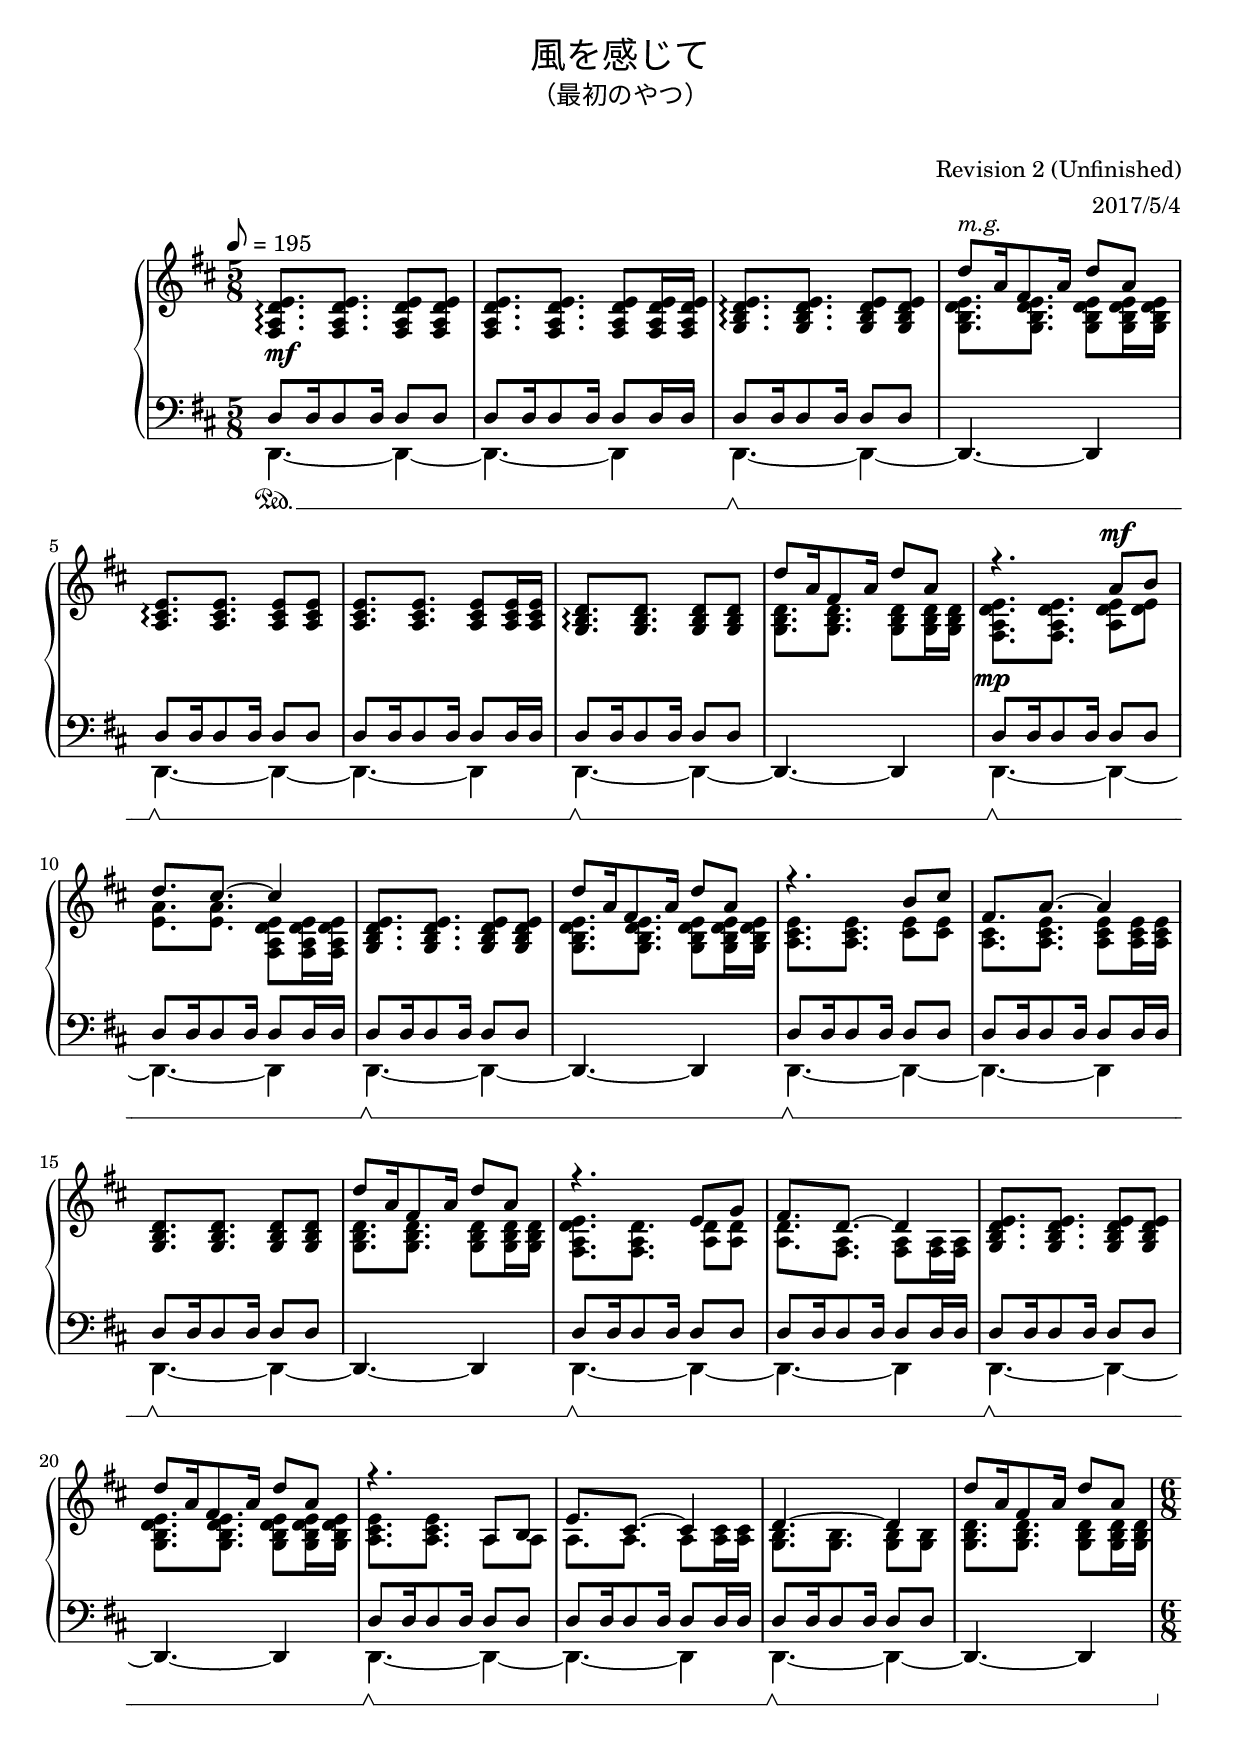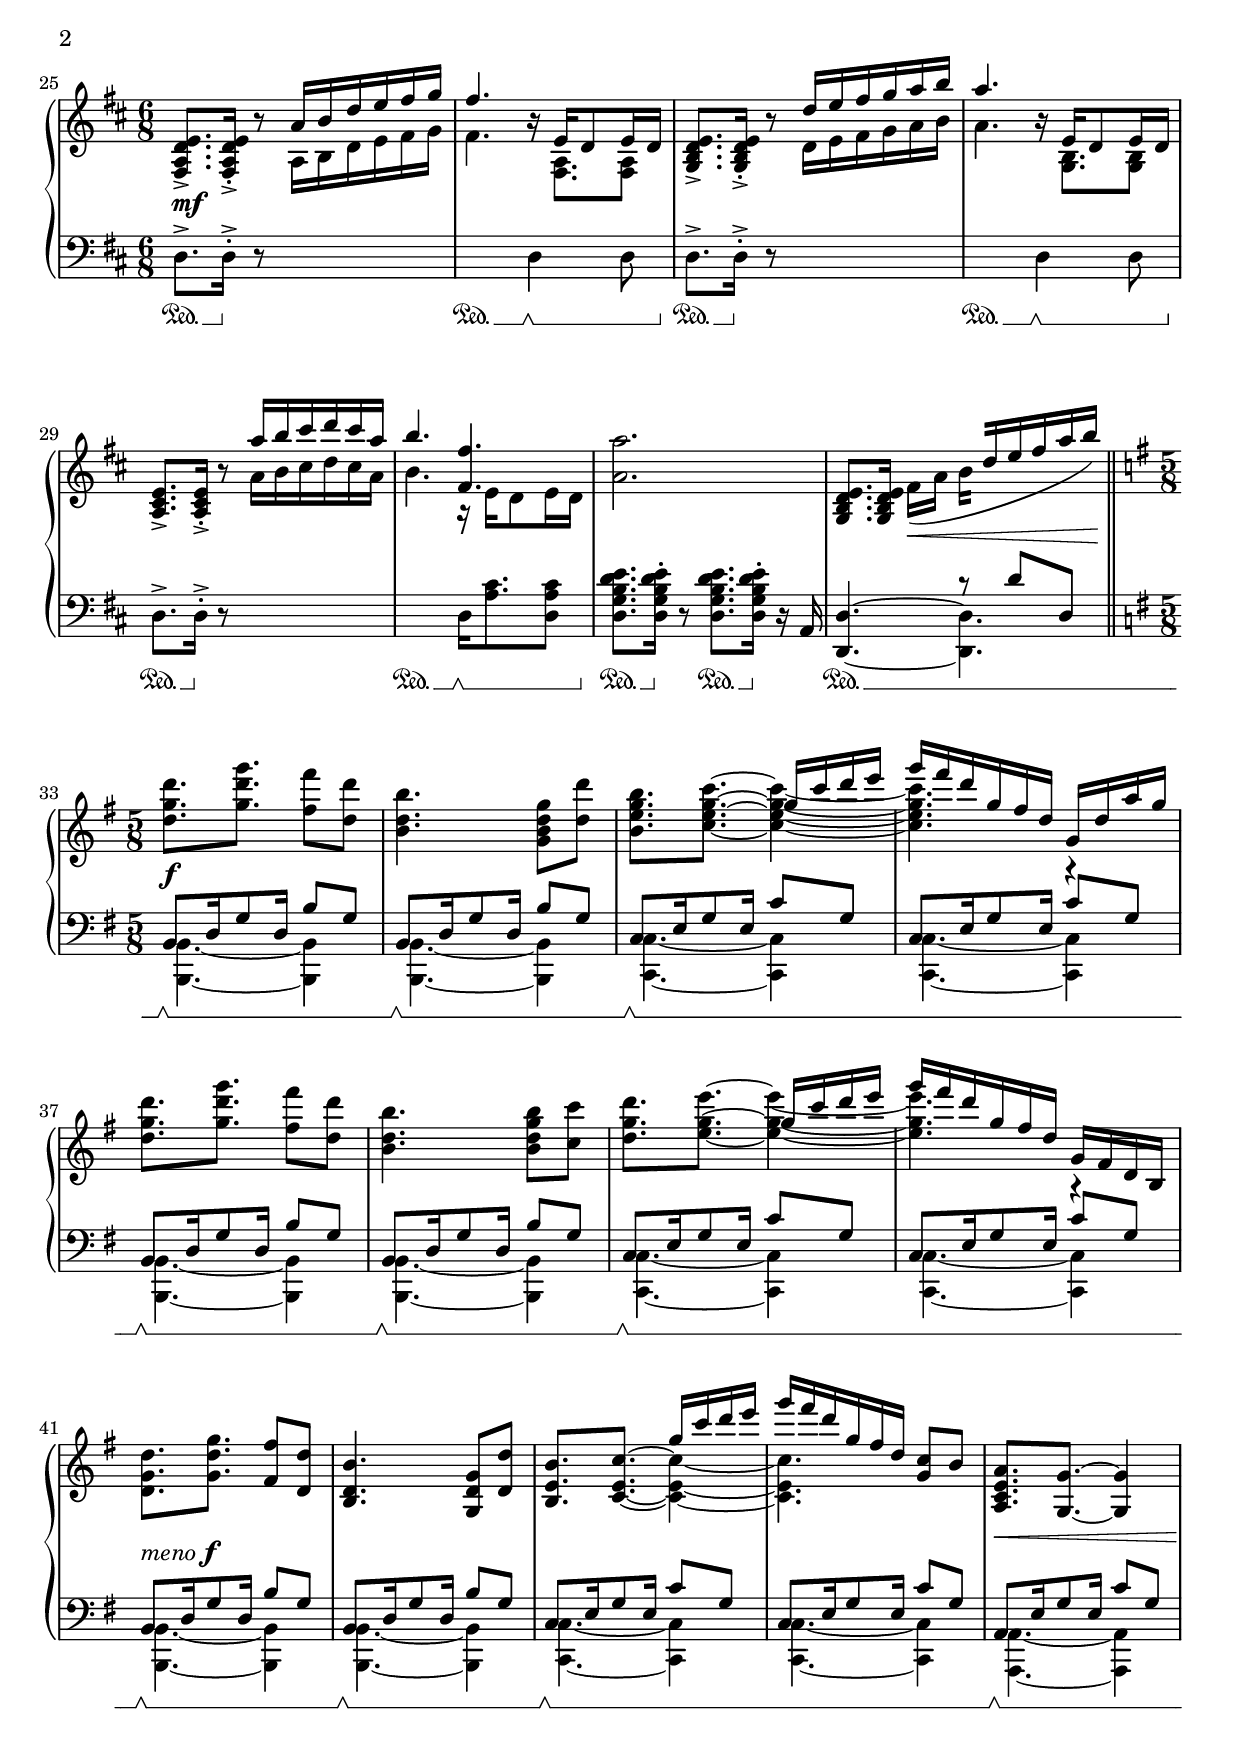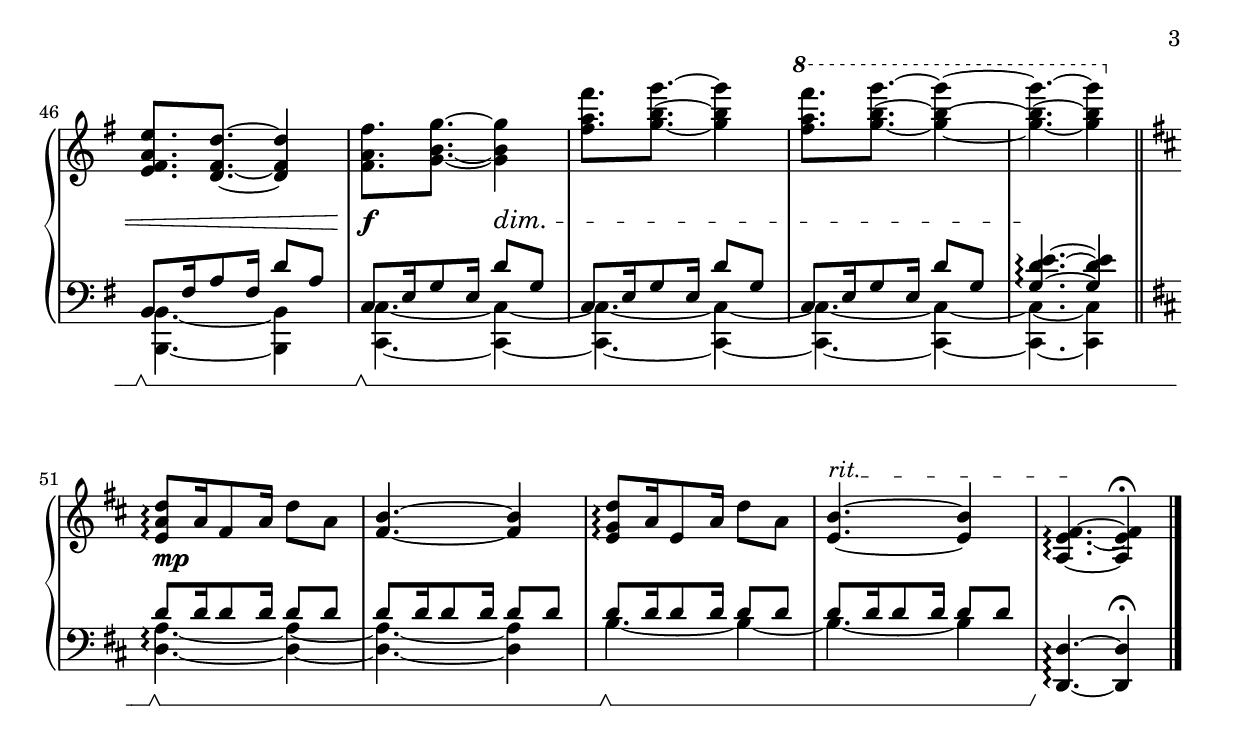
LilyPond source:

\version "2.19.24"

\include "stylesheet.ily"

cleft = \change Staff = "left"
cright = \change Staff = "right"

\header {
  title = "風を感じて"
  nickname = "（最初のやつ）"
  revision = "Revision 2 (Unfinished)"
  date = "2017/5/4"
}

global = {
  \key d \major
  \time 5/8
  \tempo 8 = 195
  \set Timing.baseMoment = #(ly:make-moment 1/16)
  \set Timing.beatStructure = #'(6 4)
  s8 * 5 * 24
  \time 6/8
  s8 * 6 * 8
  \bar "||"
  \time 5/8
  \set Timing.baseMoment = #(ly:make-moment 1/16)
  \set Timing.beatStructure = #'(6 4)
  s8 * 5 * 18
  \bar "||"
  s8 * 5 * 5
  \bar "|."
}

right = << \global \relative c {
  \clef treble
  \oneVoice <fis a d e>8.\arpeggio q q8 q | q8. q q8 q16 q |
  <g b d e>8.\arpeggio q q8 q | \voiceTwo q8. q q8 q16 q |
  \oneVoice <a cis e>8.\arpeggio q q8 q | q8. q q8 q16 q |
  <g b d>8.\arpeggio q q8 q | \voiceTwo q8. q q8 q16 q |

  << {
    \voiceTwo
    <fis a d e>8. q <a d e>8 <d e> | <e a>8. q <fis, a d e>8 q16 q |
    \oneVoice <g b d e>8. q q8 q | \voiceTwo q8. q q8 q16 q |
    <a cis e>8. q <cis e>8 q | <a cis>8. <a cis e> q8 q16 q |
    \oneVoice <g b d>8. q q8 q | \voiceTwo q8. q q8 q16 q |

    <fis a d e>8. <fis a d> <a d>8 <a d> | <a d>8. <fis a> q8 q16 q |
    \oneVoice <g b d e>8. q q8 q | \voiceTwo q8. q q8 q16 q |
    <a cis e>8. q a8 a | a8. a a8 <a cis>16 q |
    <g b>8. q q8 q | <g b d>8. q q8 q16 q |
     } \new Voice {
    \voiceOne
    r4. a'8^\mf b | d8. cis ~ cis4 | s8*10 |
    r4. b8 cis | fis,8. a ~ a4 | s8*10 |
    r4. e8 g | fis8. d ~ d4 | s8*10 |
    r4. a8 b | e8. cis ~ cis4 | d4. ~ d4 | s8 * 5 |
  }>>

  \oneVoice <fis, a d e>8.-> q16->-. r8 \voiceOne a'16 b d e fis g | fis4. \oneVoice r16 << { e,16 d8 e16 d } \\ { <fis, a>8. q8 } >> |
  <g b d e>8.-> q16->-. r8 \voiceOne d''16 e fis g a b | a4. \oneVoice r16 << { e,16 d8 e16 d } \\ { <g, b>8. q8 } >> |
  <a cis e>8.-> q16->-. r8 \voiceOne a''16 b cis d cis a | b4. << { <fis, fis'>4. } \\ { r16 e d8 e16 d } >> |
  << { \oneVoice <a' a'>2. | \voiceOne s | } \new Voice { s2. | \oneVoice <g, b d e>8.[ q16] \voiceTwo fis'( a \set stemLeftBeamCount = 0 \once \override Beam.positions = #'(-3 . -2.8) b[] \stemUp \set stemLeftBeamCount = 2 d[ e fis a b)] } >>

  \key g \major
  << {
    \oneVoice <d, g d'>8. <g d' g> <fis fis'>8 <d d'> | <b d b'>4. <g b d g>8 <d' d'> |
    <b e g b>8. <c e g c> ~ \voiceTwo q4 ~ | q4. r4 |
    \oneVoice <d g d'>8. <g d' g> <fis fis'>8 <d d'> | <b d b'>4. <b d g b>8 <c c'> |
    <d g d'>8. <e g e'> ~ \voiceTwo q4 ~ \once \override TieColumn.tie-configuration = #'((7.8 . -1) (4.0 . -1) (2.0 . -1)) | q4. r4 |
    \oneVoice <d, g d'>8. <g d' g> <fis fis'>8 <d d'> | <b d b'>4. <g d' g>8 <d' d'> |
    <b e b'>8. <c e c'> ~ \voiceTwo q4 ~ | q4. \oneVoice <g' c>8 b |
     } \new Voice {
     s8 * 5 | s8 * 5 | s8 s s \voiceOne g'16 c d e | g fis d g, fis d g, d' a' g |
     s8 * 5 | s8 * 5 | s8 s s \voiceOne g16 c d e | g fis d g, fis d g, fis d b |
     s8 * 5 | s8 * 5 | s8 s s \voiceOne g''16 c d e | g fis d g, fis d s4 |
  }>>
  <a, c e a>8. <g g'> ~ q4 | <e' fis a e'>8. <d fis d'> ~ q4 |
  <fis a fis'>8. <g b g'> ~ q4 | <fis' a fis'>8. <g b g'> ~ q4 | \ottava 1 <fis' a fis'>8. <g b g'> ~ q4 ~ | q4. ~ q4 |

  \key d \major
  \ottava 0 <e,, a d>8\arpeggio a16 fis8 a16 d8 a | <fis b>4. ~ q4 |
  <e g d'>8\arpeggio a16 e8 a16 d8 a | \override TextSpanner.bound-details.left.text = #"rit." <e b'>4.^\startTextSpan ~ q4 |
  <a, e' fis>4.\arpeggio\stopTextSpan ~ q4\fermata |
}
>>

left = << \global \relative c {
  \clef bass
  << {
    \voiceOne d8 d16 d8 d16 d8 d | d8 d16 d8 d16 d8 d16 d |
    \cleft d8 d16 d8 d16 d8 d | \cright d''8^\markup \italic "m.g." a16 fis8 a16 d8 a |
    \cleft d,,8 d16 d8 d16 d8 d | d8 d16 d8 d16 d8 d16 d |
    \cleft d8 d16 d8 d16 d8 d | \cright d''8 a16 fis8 a16 d8 a |

    \cleft d,,8 d16 d8 d16 d8 d | d8 d16 d8 d16 d8 d16 d |
    \cleft d8 d16 d8 d16 d8 d | \cright d''8 a16 fis8 a16 d8 a |
    \cleft d,,8 d16 d8 d16 d8 d | d8 d16 d8 d16 d8 d16 d |
    \cleft d8 d16 d8 d16 d8 d | \cright d''8 a16 fis8 a16 d8 a |
    \cleft d,,8 d16 d8 d16 d8 d | d8 d16 d8 d16 d8 d16 d |
    \cleft d8 d16 d8 d16 d8 d | \cright d''8 a16 fis8 a16 d8 a |
    \cleft d,,8 d16 d8 d16 d8 d | d8 d16 d8 d16 d8 d16 d |
    \cleft d8 d16 d8 d16 d8 d | \cright d''8 a16 fis8 a16 d8 a |
     } \new Voice {
    \voiceTwo d,,,4. ~ d4 ~ | d4. ~ d4 | d4. ~ d4 ~ | \oneVoice d4. ~ d4 |
    \voiceTwo d4. ~ d4 ~ | d4. ~ d4 | d4. ~ d4 ~ | \oneVoice d4. ~ d4 |

    \voiceTwo d4. ~ d4 ~ | d4. ~ d4 | d4. ~ d4 ~ | \oneVoice d4. ~ d4 |
    \voiceTwo d4. ~ d4 ~ | d4. ~ d4 | d4. ~ d4 ~ | \oneVoice d4. ~ d4 |
    \voiceTwo d4. ~ d4 ~ | d4. ~ d4 | d4. ~ d4 ~ | \oneVoice d4. ~ d4 |
    \voiceTwo d4. ~ d4 ~ | d4. ~ d4 | d4. ~ d4 ~ | \oneVoice d4. ~ d4 |
  } >>

  \oneVoice d'8.-> d16->-. r8 \cright \voiceTwo a'16 b d e fis g | fis4. \cleft \oneVoice d,4 d8 |
  d8.-> d16->-. r8 \cright \voiceTwo d'16 e fis g a b | a4. \cleft \oneVoice d,,4 d8 |
  d8.-> d16->-. r8 \cright \voiceTwo a''16 b cis d cis a | b4. \cleft \oneVoice d,,16 <a' cis>8. <d, a' cis>8 |
  <d g b d e>8. q16-. r8 q8. q16-. r16 a |
  << { <d, d'>4. ~ \voiceTwo q } \new Voice { \voiceOne s4. r8 d''8 d,8 } >> |

  \key g \major
  << {
    \voiceOne
    b8 d16 g8 d16 b'8 g | b,8 d16 g8 d16 b'8 g |
    c,8 e16 g8 e16 c'8 g | c,8 e16 g8 e16 c'8 g |
    b,8 d16 g8 d16 b'8 g | b,8 d16 g8 d16 b'8 g |
    c,8 e16 g8 e16 c'8 g | c,8 e16 g8 e16 c'8 g |
    b,8 d16 g8 d16 b'8 g | b,8 d16 g8 d16 b'8 g |
    c,8 e16 g8 e16 c'8 g | c,8 e16 g8 e16 c'8 g |
    a,8 e'16 g8 e16 c'8 g | b,8 fis'16 a8 fis16 d'8 a |
    c,8 e16 g8 e16 d'8 g, | c,8 e16 g8 e16 d'8 g, |
    c,8 e16 g8 e16 d'8 g, | <g d' e>4.\arpeggio ~ q4
     } \new Voice {
    \voiceTwo
    <b,, b'>4. ~ q4 | <b b'>4. ~ q4 | <c c'>4. ~ q4 | <c c'>4. ~ q4 |
    <b b'>4. ~ q4 | <b b'>4. ~ q4 | <c c'>4. ~ q4 | <c c'>4. ~ q4 |
    <b b'>4. ~ q4 | <b b'>4. ~ q4 | <c c'>4. ~ q4 | <c c'>4. ~ q4 |
    <a a'>4. ~ q4 | <b b'>4. ~ q4 | <c c'>4. ~ q4 ~ | q4. ~ q4 ~ |
    q4. ~ q4 ~ | q4. ~ q4 |
  } >>

  \key d \major
  << {
    \voiceOne
    d''8 d16 d8 d16 d8 d | d8 d16 d8 16 d8 d |
    d8 d16 d8 16 d8 d | d8 d16 d8 16 d8 d |
     } \new Voice {
    \voiceTwo
    <d, a'>4.\arpeggio ~ q4 ~ | q4. ~ q4 |
    b'4.\arpeggio ~ b4 ~ | b4. ~ b4 |
  } >>
  \oneVoice
  <d,, d'>4.\arpeggio ~ q4\fermata
}
>>

dynamics = {
  s8*5\mf s8*5*7
  s8*5\mp s8*5*15
  s8*6\mf s8*6*6
  s8*2 s8\< s s s
  s8*5\f s8*5*7
  s8*5-\markup { \italic "meno" \dynamic "f" } s8*5*3
  s8*5\< s s8\f s s s\dim s s8*5 s s\!
  \once \override DynamicText.extra-offset = #'(1.0 . 0.0) s8*5\mp
}

pedal = {
  \set Dynamics.pedalSustainStyle = #'mixed
  s8*10\sustainOn s8*10\sustainOff\sustainOn
  s8*10\sustainOff\sustainOn s8*10\sustainOff\sustainOn

  s8*10\sustainOff\sustainOn s8*10\sustainOff\sustainOn
  s8*10\sustainOff\sustainOn s8*10\sustainOff\sustainOn
  s8*10\sustainOff\sustainOn s8*10\sustainOff\sustainOn
  s8*10\sustainOff\sustainOn s8*9\sustainOff\sustainOn s16. s32\sustainOff

  s16*3\sustainOn s16*3\sustainOff s8*3 s8*3\sustainOn s16\sustainOff\sustainOn s s8 s16. s32\sustainOff
  s16*3\sustainOn s16*3\sustainOff s8*3 s8*3\sustainOn s16\sustainOff\sustainOn s s8 s16. s32\sustainOff
  s16*3\sustainOn s16*3\sustainOff s8*3 s8*3\sustainOn s16\sustainOff\sustainOn s s8 s16. s32\sustainOff
  s16*3\sustainOn s16*3\sustainOff s16*3\sustainOn s16*3\sustainOff \set Dynamics.pedalSustainStyle = #'mixed s8*6\sustainOn

  s8*5\sustainOff\sustainOn s8*5\sustainOff\sustainOn s8*10\sustainOff\sustainOn
  s8*5\sustainOff\sustainOn s8*5\sustainOff\sustainOn s8*10\sustainOff\sustainOn
  s8*5\sustainOff\sustainOn s8*5\sustainOff\sustainOn s8*10\sustainOff\sustainOn
  s8*5\sustainOff\sustainOn s8*5\sustainOff\sustainOn s8*10\sustainOff\sustainOn s8*10

  s8*10\sustainOff\sustainOn s8*10\sustainOff\sustainOn
}

\score {
  <<
    \new PianoStaff <<
      \new Staff = "right" \right
      \new PianoDynamics = "dynamics" \dynamics
      \new Staff = "left" \left
      \new PianoPedal = "pedal" \pedal
    >>
  >>
  \layout {}
  \midi {}
}